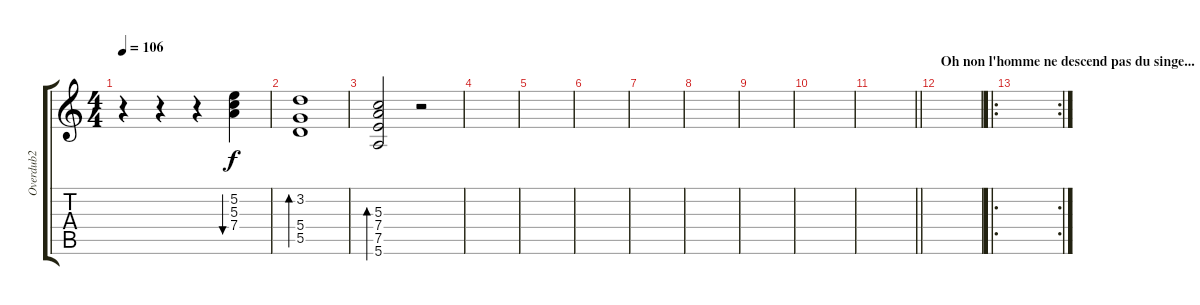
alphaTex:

\track ("Overdub2" "Overdub2") {instrument electricguitarjazz}
\staff {score tabs}
\tuning (E4 B3 G3 D3 A2 E2) {hide}
\ts (4 4)
\tempo 106
\clef g2
\ks c
r.4{dy mf} r.4 r.4 (5.2 5.3 7.4).4{bu 120 dy f} |
(3.2 5.4 5.5).1{bd 120} |
(5.3 7.4 7.5 5.6).2{bd 120} r.2 |
|
|
|
|
|
|
|
\barLineRight lightlight
|
\section ("" "Oh non l'homme ne descend pas du singe... ")
|
\ro
\rc 2
